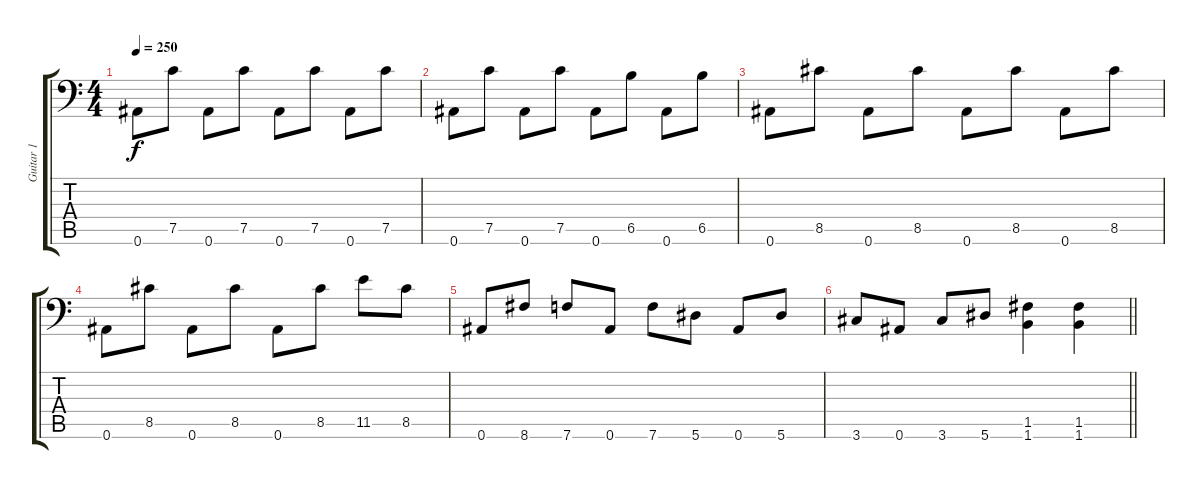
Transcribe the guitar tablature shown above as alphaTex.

\track ("Guitar 1" "Guitar 1") {instrument distortionguitar}
\staff {score tabs}
\tuning (C4 G3 Eb3 Bb2 F2 Bb1) {hide}
\ts (4 4)
\tempo 250
\clef f4
\ks c
0.6.8{dy f} 7.5.8 0.6.8 7.5.8 0.6.8 7.5.8 0.6.8 7.5.8 |
0.6.8 7.5.8 0.6.8 7.5.8 0.6.8 6.5.8 0.6.8 6.5.8 |
0.6.8 8.5.8 0.6.8 8.5.8 0.6.8 8.5.8 0.6.8 8.5.8 |
0.6.8 8.5.8 0.6.8 8.5.8 0.6.8 8.5.8 11.5.8 8.5.8 |
0.6.8 8.6.8 7.6.8 0.6.8 7.6.8 5.6.8 0.6.8 5.6.8 |
\barLineRight lightlight
3.6.8 0.6.8 3.6.8 5.6.8 (1.5 1.6).4 (1.5 1.6).4
